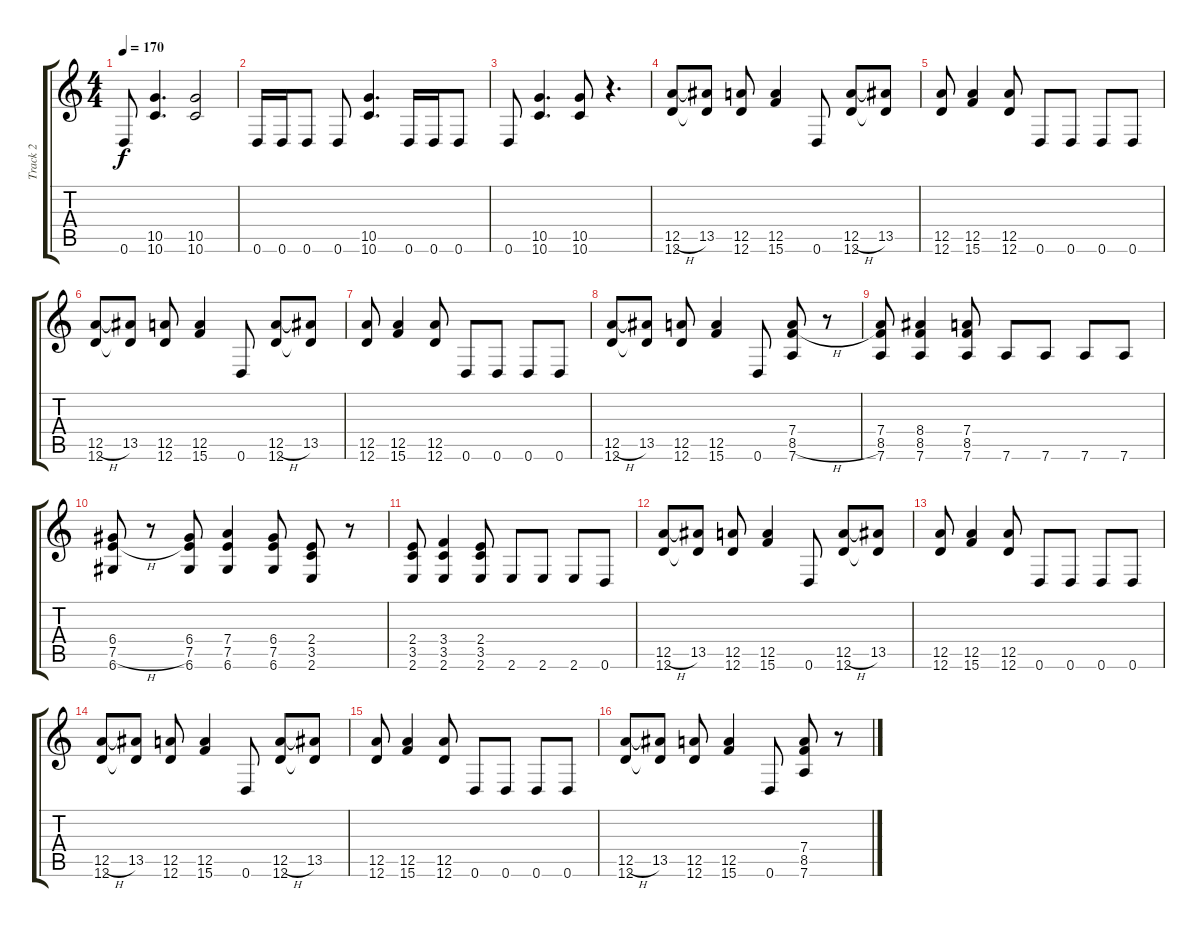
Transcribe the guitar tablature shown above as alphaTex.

\track ("Track 2" "Track 2") {instrument overdrivenguitar}
\staff {score tabs}
\tuning (E4 B3 G3 D3 A2 D2) {hide}
\ts (4 4)
\tempo 170
\clef g2
\ks c
0.6.8{dy f} (10.5 10.6).4{d} (10.5 10.6).2 |
0.6.16 0.6.16 0.6.8 0.6.8 (10.5 10.6).4{d} 0.6.16 0.6.16 0.6.8 |
0.6.8 (10.5 10.6).4{d} (10.5 10.6).8 r.4{d} |
(12.5{h} 12.6).8 (13.5 12.6{t}).8 (12.5 12.6).8 (12.5 15.6).4 0.6.8 (12.5{h} 12.6).8 (13.5 12.6{t}).8 |
(12.5 12.6).8 (12.5 15.6).4 (12.5 12.6).8 0.6.8 0.6.8 0.6.8 0.6.8 |
(12.5{h} 12.6).8 (13.5 12.6{t}).8 (12.5 12.6).8 (12.5 15.6).4 0.6.8 (12.5{h} 12.6).8 (13.5 12.6{t}).8 |
(12.5 12.6).8 (12.5 15.6).4 (12.5 12.6).8 0.6.8 0.6.8 0.6.8 0.6.8 |
(12.5{h} 12.6).8 (13.5 12.6{t}).8 (12.5 12.6).8 (12.5 15.6).4 0.6.8 (7.4 8.5{h} 7.6).8 r.8 |
(7.4 8.5 7.6).8 (8.4 8.5 7.6).4 (7.4 8.5 7.6).8 7.6.8 7.6.8 7.6.8 7.6.8 |
(6.4 7.5{h} 6.6).8 r.8 (6.4 7.5 6.6).8 (7.4 7.5 6.6).4 (6.4 7.5 6.6).8 (2.4 3.5 2.6).8 r.8 |
(2.4 3.5 2.6).8 (3.4 3.5 2.6).4 (2.4 3.5 2.6).8 2.6.8 2.6.8 2.6.8 0.6.8 |
(12.5{h} 12.6).8 (13.5 12.6{t}).8 (12.5 12.6).8 (12.5 15.6).4 0.6.8 (12.5{h} 12.6).8 (13.5 12.6{t}).8 |
(12.5 12.6).8 (12.5 15.6).4 (12.5 12.6).8 0.6.8 0.6.8 0.6.8 0.6.8 |
(12.5{h} 12.6).8 (13.5 12.6{t}).8 (12.5 12.6).8 (12.5 15.6).4 0.6.8 (12.5{h} 12.6).8 (13.5 12.6{t}).8 |
(12.5 12.6).8 (12.5 15.6).4 (12.5 12.6).8 0.6.8 0.6.8 0.6.8 0.6.8 |
(12.5{h} 12.6).8 (13.5 12.6{t}).8 (12.5 12.6).8 (12.5 15.6).4 0.6.8 (7.4 8.5{h} 7.6).8 r.8
